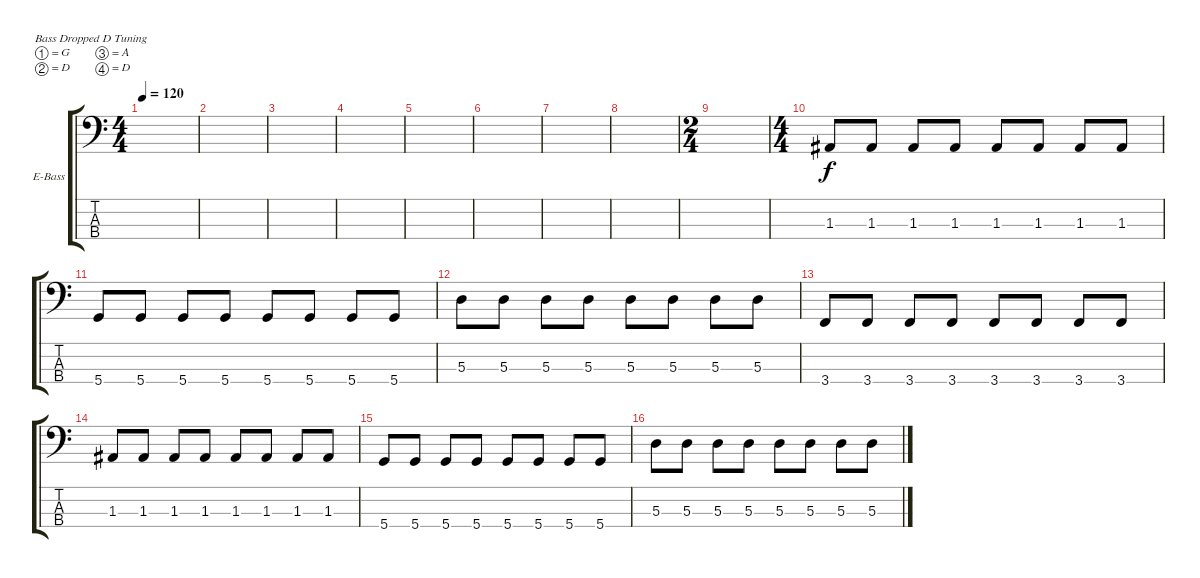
\defaultSystemsLayout 4
\bracketExtendMode groupsimilarinstruments
\firstSystemTrackNameOrientation horizontal
\otherSystemsTrackNameOrientation horizontal
\track ("Electric Bass" "E-Bass") {instrument electricbassfinger}
\staff {score tabs}
\tuning (G2 D2 A1 D1)
\ts (4 4)
\tempo 120
\clef f4
\scale
0.333333
\ks c
|
\scale
0.333333 |
\scale
0.333333 |
\scale
0.333333 |
\scale
0.333333 |
\scale
0.333333 |
\scale
0.333333 |
\scale
0.333333 |
\ts (2 4)
|
\ts (4 4)
\scale
0.333333 1.3.8 1.3.8 1.3.8 1.3.8 1.3.8 1.3.8 1.3.8 1.3.8 |
\scale
0.333333 5.4.8 5.4.8 5.4.8 5.4.8 5.4.8 5.4.8 5.4.8 5.4.8 |
\scale
0.333333 5.3.8 5.3.8 5.3.8 5.3.8 5.3.8 5.3.8 5.3.8 5.3.8 |
\scale
0.333333 3.4.8 3.4.8 3.4.8 3.4.8 3.4.8 3.4.8 3.4.8 3.4.8 |
\scale
0.333333 1.3.8 1.3.8 1.3.8 1.3.8 1.3.8 1.3.8 1.3.8 1.3.8 |
\scale
0.333333 5.4.8 5.4.8 5.4.8 5.4.8 5.4.8 5.4.8 5.4.8 5.4.8 |
\scale
0.333333 5.3.8 5.3.8 5.3.8 5.3.8 5.3.8 5.3.8 5.3.8 5.3.8
